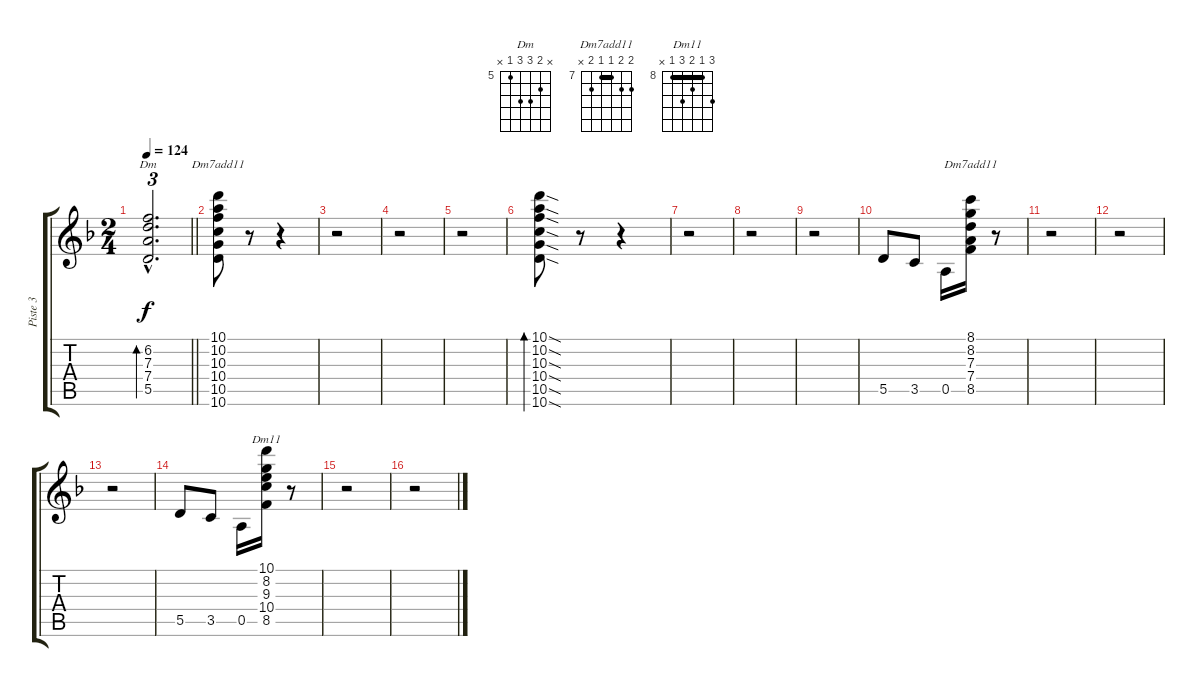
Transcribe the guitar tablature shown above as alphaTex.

\track ("Piste 3" "Piste 3") {instrument electricguitarjazz}
\staff {score tabs}
\tuning (E4 B3 G3 D3 A2 E2) {hide}
\chord ("Dm" x 6 7 7 5 x) {firstfret 5}
\chord ("Dm7add11" 10 10 10 10 10 10) {firstfret 10 barre 10}
\chord ("Dm7add11" 8 8 7 7 8 x) {firstfret 7 barre 7}
\chord ("Dm11" 10 8 9 10 8 x) {firstfret 8 barre 8}
\ts (2 4)
\tempo 124
\clef g2
\barLineRight lightlight
\ks dminor
(6.2{hac} 7.3{hac} 7.4{hac} 5.5{hac}).2{d tu (3 2) bd 60 ch "Dm" dy f} |
(10.1 10.2 10.3 10.4 10.5 10.6).8{ch "Dm7add11" volume 9 instrument electricguitarjazz} r.8 r.4 |
r.2 |
r.2 |
r.2 |
(10.1{sod} 10.2{sod} 10.3{sod} 10.4{sod} 10.5{sod} 10.6{sod}).8{bd 60} r.8 r.4 |
r.2 |
r.2 |
r.2 |
5.5.8 3.5.8 0.5.16 (8.1 8.2 7.3 7.4 8.5).16{ch "Dm7add11"} r.8 |
r.2 |
r.2 |
r.2 |
5.5.8 3.5.8 0.5.16 (10.1 8.2 9.3 10.4 8.5).16{ch "Dm11"} r.8 |
r.2 |
r.2
